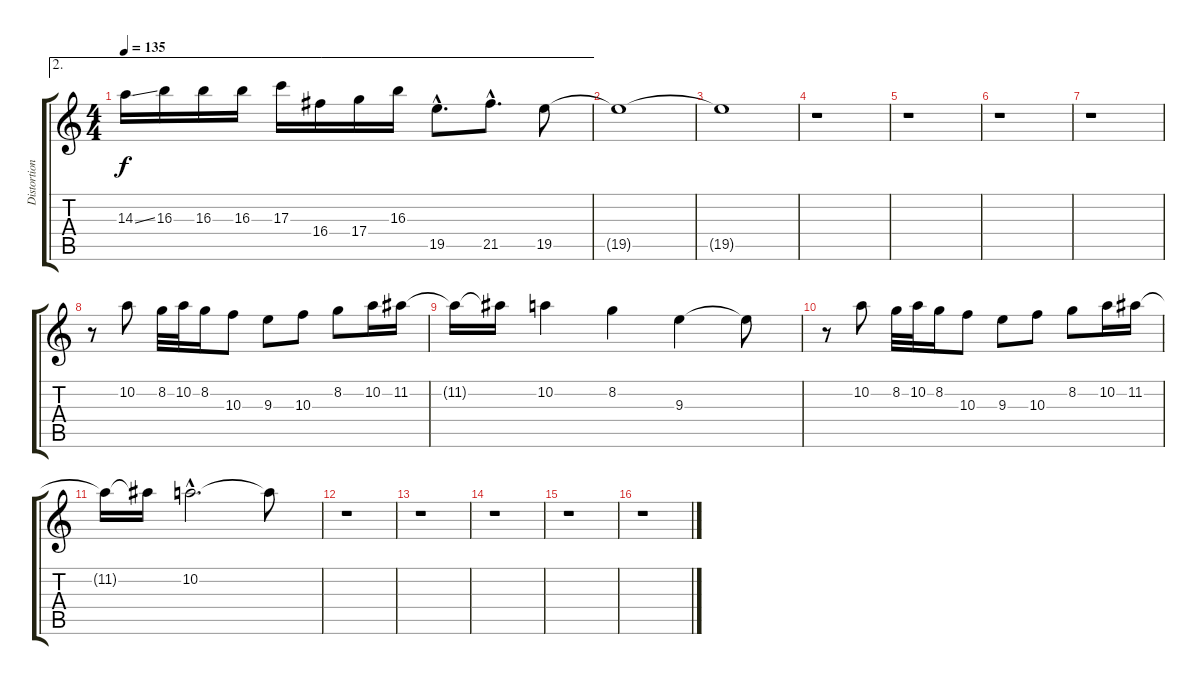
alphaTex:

\track ("Distortion Guitar" "Distortion") {instrument distortionguitar}
\staff {score tabs}
\tuning (E4 B3 G3 D3 A2 E2) {hide}
\ae 2
\ts (4 4)
\tempo 135
\clef g2
\ks c
14.3{ss}.16{dy f} 16.3.16 16.3.16 16.3.16 17.3.16 16.4.16 17.4.16 16.3.16 19.5{hac}.8{d} 21.5{hac}.8{d} 19.5.8 |
19.5{t}.1 |
19.5{t}.1 |
r.1 |
r.1 |
r.1 |
r.1 |
r.8 10.2.8 8.2.32 10.2.32 8.2.16 10.3.8 9.3.8 10.3.8 8.2.8 10.2.16 11.2.16 |
11.2{t}.16 11.2{t}.16 10.2.4 8.2.4 9.3.4 9.3{t}.8 |
r.8 10.2.8 8.2.32 10.2.32 8.2.16 10.3.8 9.3.8 10.3.8 8.2.8 10.2.16 11.2.16 |
11.2{t}.16 11.2{t}.16 10.2{hac}.2{d} 10.2{t}.8 |
r.1 |
r.1 |
r.1 |
r.1 |
r.1
